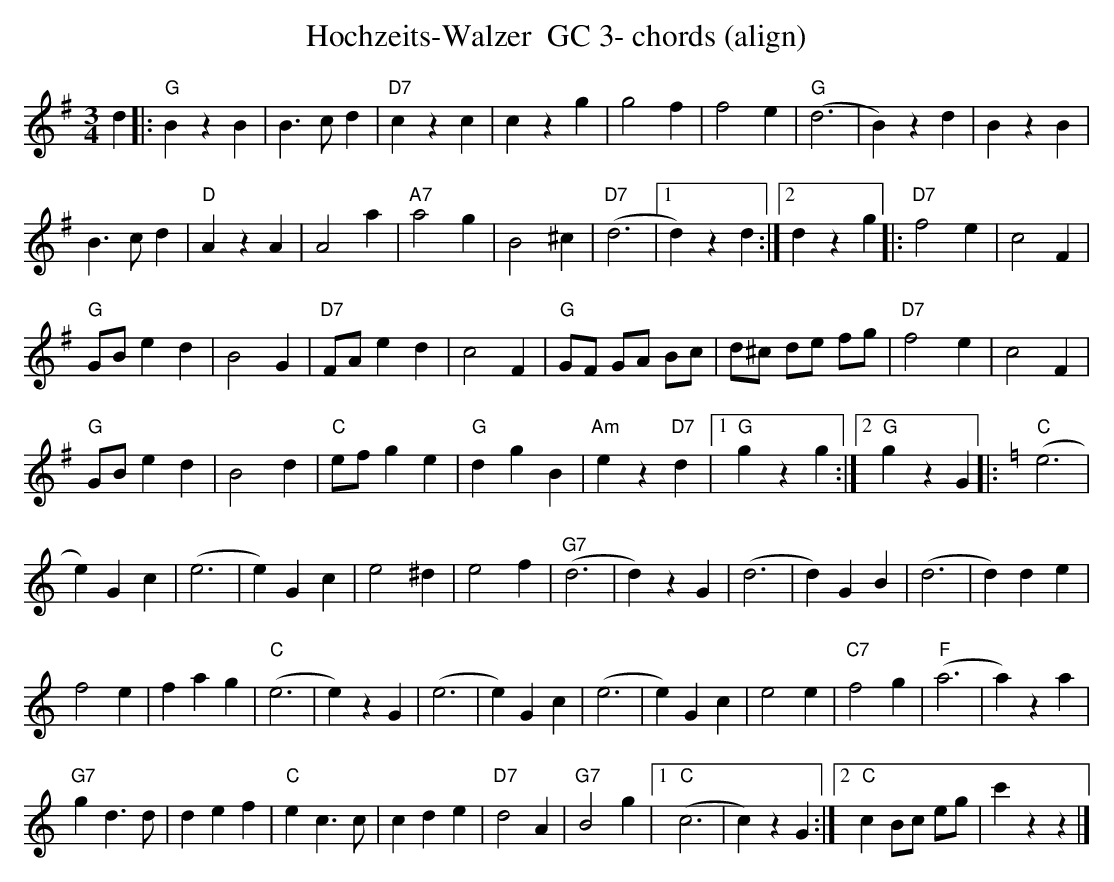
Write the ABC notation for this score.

X:1
T:Hochzeits-Walzer  GC 3- chords (align)
M:3/4
L:1/4
K:Gmaj%%MIDI gchordon
d |: "G"BzB | B>cd | "D7"czc | czg | g2f | f2e | "G"(d3 | \
B)zd | BzB |
B>cd | "D"AzA | A2a | "A7"a2g | B2^c | "D7"(d3 |1 \
d)zd :|2 dzg |: "D7"f2e | c2F |
"G"G/2B/2ed | B2G | "D7"F/2A/2ed | c2F | \
"G"G/2F/2 G/2A/2 B/2c/2 | d/2^c/2 d/2e/2 f/2g/2 | "D7"f2e | c2F |
"G"G/2B/2ed | B2d | "C"e/2f/2ge | \
"G"dgB | "Am"ez"D7"d |1 "G"gzg :|2 "G"gzG |: [K:Cmaj] "C"(e3 |
e)Gc | (e3 | e)Gc | e2^d | \
e2f | "G7"(d3 | d)zG | (d3 | d)GB | (d3 | d)de |
f2e | fag | "C"(e3 | \
e)zG | (e3 | e)Gc | (e3 | e)Gc | e2e | "C7"f2g | "F"(a3 | a)za |
"G7"gd>d | def | \
"C"ec>c | cde | "D7"d2A | "G7"B2g |1 "C"(c3 | c)zG :|2 "C"c B/2c/2 e/2g/2 | c'zz |]
